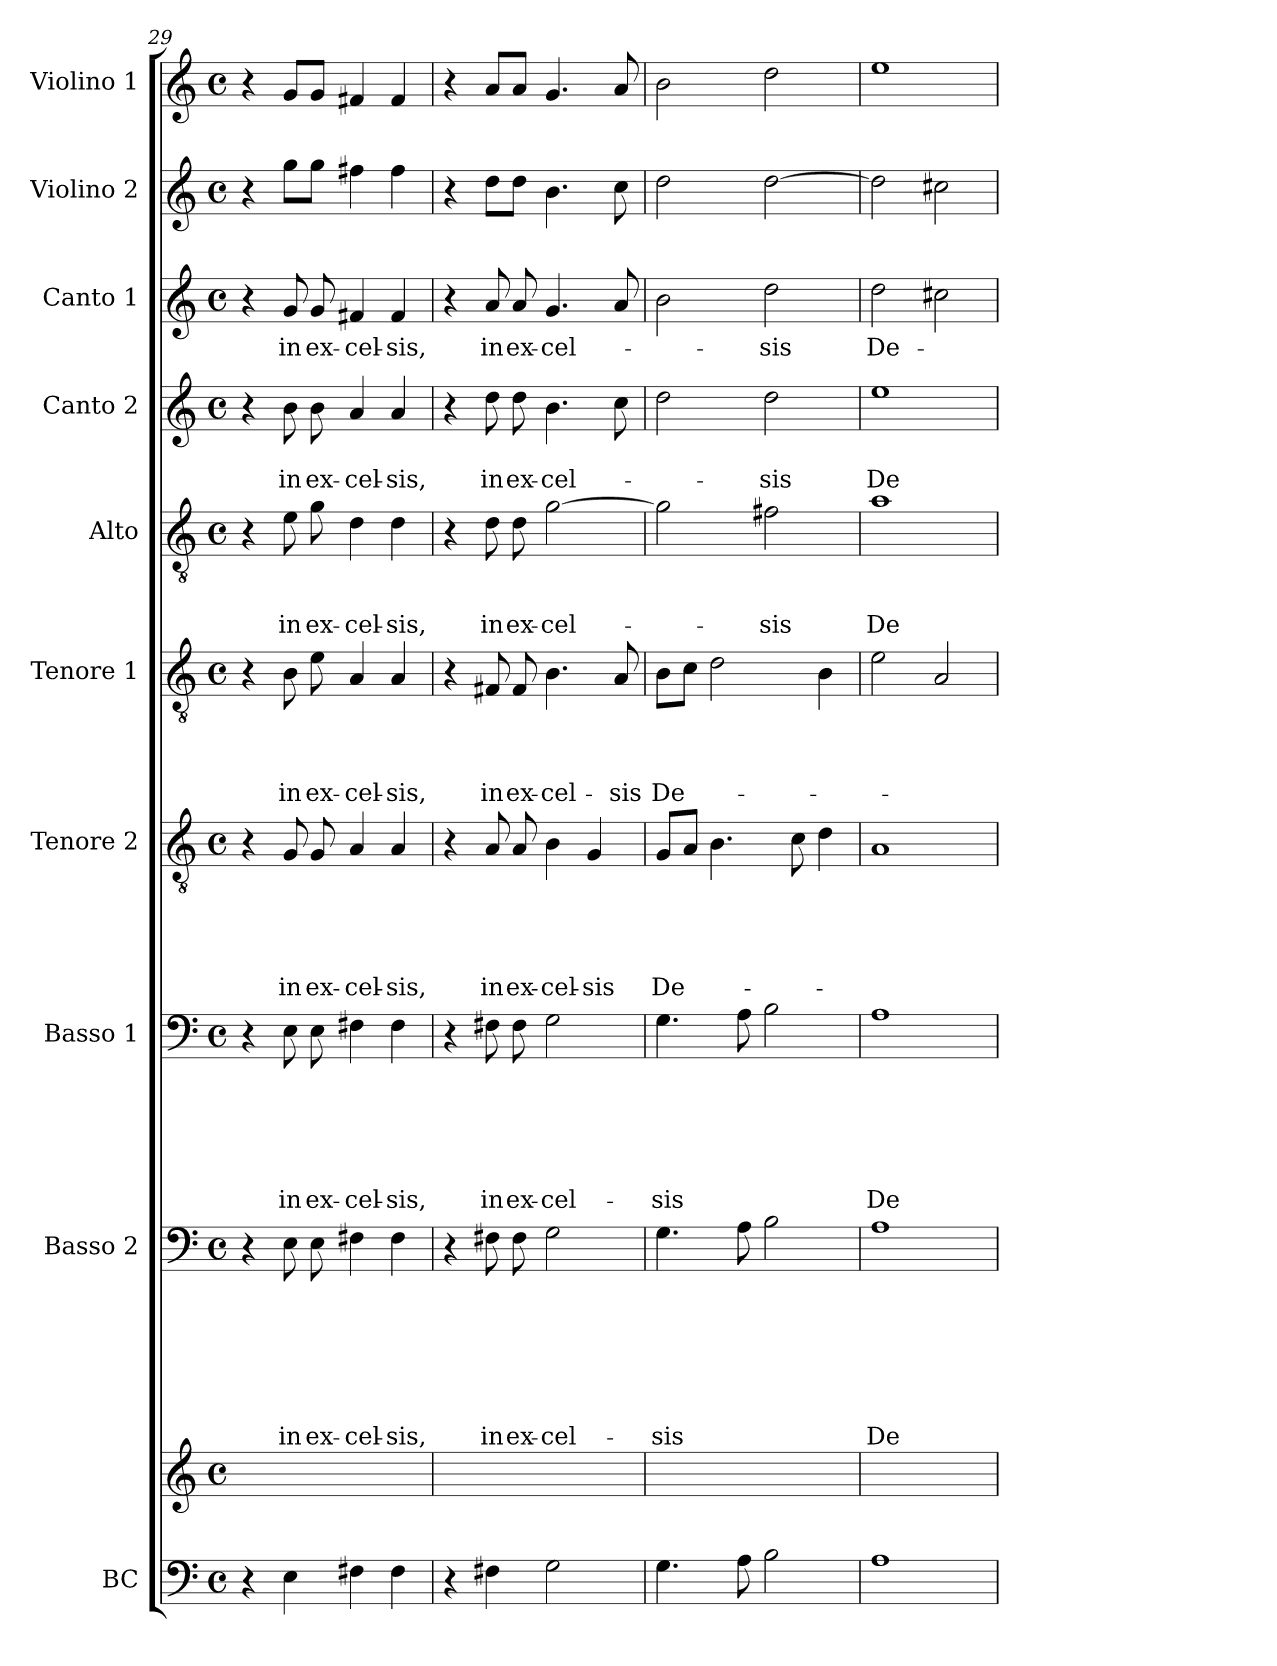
**kern	**kern	**kern	**text	**text	**text	**text	**text	**text	**text	**kern	**text	**text	**text	**text	**text	**text	**kern	**text	**text	**text	**text	**text	**kern	**text	**text	**text	**text	**kern	**text	**text	**text	**kern	**text	**text	**kern	**text	**kern	**kern
*part11	*part10	*part9	*part9	*part9	*part9	*part9	*part9	*part9	*part9	*part8	*part8	*part8	*part8	*part8	*part8	*part8	*part7	*part7	*part7	*part7	*part7	*part7	*part6	*part6	*part6	*part6	*part6	*part5	*part5	*part5	*part5	*part4	*part4	*part4	*part3	*part3	*part2	*part1
*staff11	*staff10	*staff9	*staff9	*staff9	*staff9	*staff9	*staff9	*staff9	*staff9	*staff8	*staff8	*staff8	*staff8	*staff8	*staff8	*staff8	*staff7	*staff7	*staff7	*staff7	*staff7	*staff7	*staff6	*staff6	*staff6	*staff6	*staff6	*staff5	*staff5	*staff5	*staff5	*staff4	*staff4	*staff4	*staff3	*staff3	*staff2	*staff1
*I"BC	*	*I"Basso 2	*	*	*	*	*	*	*	*I"Basso 1	*	*	*	*	*	*	*I"Tenore 2	*	*	*	*	*	*I"Tenore 1	*	*	*	*	*I"Alto	*	*	*	*I"Canto 2	*	*	*I"Canto 1	*	*I"Violino 2	*I"Violino 1
!!LO:PB:g=z
*clefF4	*clefG2	*clefF4	*	*	*	*	*	*	*	*clefF4	*	*	*	*	*	*	*clefGv2	*	*	*	*	*	*clefGv2	*	*	*	*	*clefGv2	*	*	*	*clefG2	*	*	*clefG2	*	*clefG2	*clefG2
*k[]	*k[]	*k[]	*	*	*	*	*	*	*	*k[]	*	*	*	*	*	*	*k[]	*	*	*	*	*	*k[]	*	*	*	*	*k[]	*	*	*	*k[]	*	*	*k[]	*	*k[]	*k[]
*C:	*C:	*C:	*	*	*	*	*	*	*	*C:	*	*	*	*	*	*	*C:	*	*	*	*	*	*C:	*	*	*	*	*C:	*	*	*	*C:	*	*	*C:	*	*C:	*C:
*M4/4	*M4/4	*M4/4	*	*	*	*	*	*	*	*M4/4	*	*	*	*	*	*	*M4/4	*	*	*	*	*	*M4/4	*	*	*	*	*M4/4	*	*	*	*M4/4	*	*	*M4/4	*	*M4/4	*M4/4
*met(c)	*met(c)	*met(c)	*	*	*	*	*	*	*	*met(c)	*	*	*	*	*	*	*met(c)	*	*	*	*	*	*met(c)	*	*	*	*	*met(c)	*	*	*	*met(c)	*	*	*met(c)	*	*met(c)	*met(c)
=29	=29	=29	=29	=29	=29	=29	=29	=29	=29	=29	=29	=29	=29	=29	=29	=29	=29	=29	=29	=29	=29	=29	=29	=29	=29	=29	=29	=29	=29	=29	=29	=29	=29	=29	=29	=29	=29	=29
4r	1ryy	4r	.	.	.	.	.	.	.	4r	.	.	.	.	.	.	4r	.	.	.	.	.	4r	.	.	.	.	4r	.	.	.	4r	.	.	4r	.	4r	4r
!	!	!	!	!	!	!	!	!	!LO:LY:b	!	!	!	!	!	!	!LO:LY:b	!	!	!	!	!	!LO:LY:b	!	!	!	!	!LO:LY:b	!	!	!	!LO:LY:b	!	!	!LO:LY:b	!	!LO:LY:b	!	!
4E\	.	8E\	.	.	.	.	.	.	in	8E\	.	.	.	.	.	in	8G/	.	.	.	.	in	8B\	.	.	.	in	8e\	.	.	in	8b\	.	in	8g/	in	8gg\L	8g/L
!	!	!	!	!	!	!	!	!	!LO:LY:b	!	!	!	!	!	!	!LO:LY:b	!	!	!	!	!	!LO:LY:b	!	!	!	!	!LO:LY:b	!	!	!	!LO:LY:b	!	!	!LO:LY:b	!	!LO:LY:b	!	!
.	.	8E\	.	.	.	.	.	.	ex-	8E\	.	.	.	.	.	ex-	8G/	.	.	.	.	ex-	8e\	.	.	.	ex-	8g\	.	.	ex-	8b\	.	ex-	8g/	ex-	8gg\J	8g/J
!	!	!	!	!	!	!	!	!	!LO:LY:b	!	!	!	!	!	!	!LO:LY:b	!	!	!	!	!	!LO:LY:b	!	!	!	!	!LO:LY:b	!	!	!	!LO:LY:b	!	!	!LO:LY:b	!	!LO:LY:b	!	!
4F#X\	.	4F#X\	.	.	.	.	.	.	-cel-	4F#X\	.	.	.	.	.	-cel-	4A/	.	.	.	.	-cel-	4A/	.	.	.	-cel-	4d\	.	.	-cel-	4a/	.	-cel-	4f#X/	-cel-	4ff#X\	4f#X/
!	!	!	!	!	!	!	!	!	!LO:LY:b	!	!	!	!	!	!	!LO:LY:b	!	!	!	!	!	!LO:LY:b	!	!	!	!	!LO:LY:b	!	!	!	!LO:LY:b	!	!	!LO:LY:b	!	!LO:LY:b	!	!
4F#\	.	4F#\	.	.	.	.	.	.	-sis,	4F#\	.	.	.	.	.	-sis,	4A/	.	.	.	.	-sis,	4A/	.	.	.	-sis,	4d\	.	.	-sis,	4a/	.	-sis,	4f#/	-sis,	4ff#\	4f#/
=30	=30	=30	=30	=30	=30	=30	=30	=30	=30	=30	=30	=30	=30	=30	=30	=30	=30	=30	=30	=30	=30	=30	=30	=30	=30	=30	=30	=30	=30	=30	=30	=30	=30	=30	=30	=30	=30	=30
4r	1ryy	4r	.	.	.	.	.	.	.	4r	.	.	.	.	.	.	4r	.	.	.	.	.	4r	.	.	.	.	4r	.	.	.	4r	.	.	4r	.	4r	4r
!	!	!	!	!	!	!	!	!	!LO:LY:b	!	!	!	!	!	!	!LO:LY:b	!	!	!	!	!	!LO:LY:b	!	!	!	!	!LO:LY:b	!	!	!	!LO:LY:b	!	!	!LO:LY:b	!	!LO:LY:b	!	!
4F#X\	.	8F#X\	.	.	.	.	.	.	in	8F#X\	.	.	.	.	.	in	8A/	.	.	.	.	in	8F#X/	.	.	.	in	8d\	.	.	in	8dd\	.	in	8a/	in	8dd\L	8a/L
!	!	!	!	!	!	!	!	!	!LO:LY:b	!	!	!	!	!	!	!LO:LY:b	!	!	!	!	!	!LO:LY:b	!	!	!	!	!LO:LY:b	!	!	!	!LO:LY:b	!	!	!LO:LY:b	!	!LO:LY:b	!	!
.	.	8F#\	.	.	.	.	.	.	ex-	8F#\	.	.	.	.	.	ex-	8A/	.	.	.	.	ex-	8F#/	.	.	.	ex-	8d\	.	.	ex-	8dd\	.	ex-	8a/	ex-	8dd\J	8a/J
!	!	!	!	!	!	!	!	!	!LO:LY:b	!	!	!	!	!	!	!LO:LY:b	!	!	!	!	!	!LO:LY:b	!	!	!	!	!LO:LY:b	!	!	!	!LO:LY:b	!	!	!LO:LY:b	!	!LO:LY:b	!	!
2G\	.	2G\	.	.	.	.	.	.	-cel-	2G\	.	.	.	.	.	-cel-	4B\	.	.	.	.	-cel-	4.B\	.	.	.	-cel-	[2g\	.	.	-cel-	4.b\	.	-cel-	4.g/	-cel-	4.b\	4.g/
!	!	!	!	!	!	!	!	!	!	!	!	!	!	!	!	!	!	!	!	!	!	!LO:LY:b	!	!	!	!	!	!	!	!	!	!	!	!	!	!	!	!
.	.	.	.	.	.	.	.	.	.	.	.	.	.	.	.	.	4G/	.	.	.	.	-sis	.	.	.	.	.	.	.	.	.	.	.	.	.	.	.	.
!	!	!	!	!	!	!	!	!	!	!	!	!	!	!	!	!	!	!	!	!	!	!	!	!	!	!	!LO:LY:b	!	!	!	!	!	!	!	!	!	!	!
.	.	.	.	.	.	.	.	.	.	.	.	.	.	.	.	.	.	.	.	.	.	.	8A/	.	.	.	-sis	.	.	.	.	8cc\	.	.	8a/	.	8cc\	8a/
=31	=31	=31	=31	=31	=31	=31	=31	=31	=31	=31	=31	=31	=31	=31	=31	=31	=31	=31	=31	=31	=31	=31	=31	=31	=31	=31	=31	=31	=31	=31	=31	=31	=31	=31	=31	=31	=31	=31
!	!	!	!	!	!	!	!	!	!LO:LY:b	!	!	!	!	!	!	!LO:LY:b	!	!	!	!	!	!LO:LY:b	!	!	!	!	!LO:LY:b	!	!	!	!	!	!	!	!	!	!	!
4.G\	1ryy	4.G\	.	.	.	.	.	.	-sis	4.G\	.	.	.	.	.	-sis	8G/L	.	.	.	.	De-	8B\L	.	.	.	De-	2g\]	.	.	.	2dd\	.	.	2b\	.	2dd\	2b\
.	.	.	.	.	.	.	.	.	.	.	.	.	.	.	.	.	8A/J	.	.	.	.	.	8c\J	.	.	.	.	.	.	.	.	.	.	.	.	.	.	.
.	.	.	.	.	.	.	.	.	.	.	.	.	.	.	.	.	4.B\	.	.	.	.	.	2d\	.	.	.	.	.	.	.	.	.	.	.	.	.	.	.
8A\	.	8A\	.	.	.	.	.	.	.	8A\	.	.	.	.	.	.	.	.	.	.	.	.	.	.	.	.	.	.	.	.	.	.	.	.	.	.	.	.
!	!	!	!	!	!	!	!	!	!	!	!	!	!	!	!	!	!	!	!	!	!	!	!	!	!	!	!	!	!	!	!LO:LY:b	!	!	!LO:LY:b	!	!LO:LY:b	!	!
2B\	.	2B\	.	.	.	.	.	.	.	2B\	.	.	.	.	.	.	.	.	.	.	.	.	.	.	.	.	.	2f#X\	.	.	-sis	2dd\	.	-sis	2dd\	-sis	[2dd\	2dd\
.	.	.	.	.	.	.	.	.	.	.	.	.	.	.	.	.	8c\	.	.	.	.	.	.	.	.	.	.	.	.	.	.	.	.	.	.	.	.	.
.	.	.	.	.	.	.	.	.	.	.	.	.	.	.	.	.	4d\	.	.	.	.	.	4B\	.	.	.	.	.	.	.	.	.	.	.	.	.	.	.
=32	=32	=32	=32	=32	=32	=32	=32	=32	=32	=32	=32	=32	=32	=32	=32	=32	=32	=32	=32	=32	=32	=32	=32	=32	=32	=32	=32	=32	=32	=32	=32	=32	=32	=32	=32	=32	=32	=32
!	!	!	!	!	!	!	!	!	!LO:LY:b	!	!	!	!	!	!	!LO:LY:b	!	!	!	!	!	!	!	!	!	!	!	!	!	!	!LO:LY:b	!	!	!LO:LY:b	!	!LO:LY:b	!	!
1A	1ryy	1A	.	.	.	.	.	.	De-	1A	.	.	.	.	.	De-	1A	.	.	.	.	.	2e\	.	.	.	.	1a	.	.	De-	1ee	.	De-	2dd\	De-	2dd\]	1ee
.	.	.	.	.	.	.	.	.	.	.	.	.	.	.	.	.	.	.	.	.	.	.	2A/	.	.	.	.	.	.	.	.	.	.	.	2cc#X\	.	2cc#X\	.
=	=	=	=	=	=	=	=	=	=	=	=	=	=	=	=	=	=	=	=	=	=	=	=	=	=	=	=	=	=	=	=	=	=	=	=	=	=	=
*-	*-	*-	*-	*-	*-	*-	*-	*-	*-	*-	*-	*-	*-	*-	*-	*-	*-	*-	*-	*-	*-	*-	*-	*-	*-	*-	*-	*-	*-	*-	*-	*-	*-	*-	*-	*-	*-	*-
